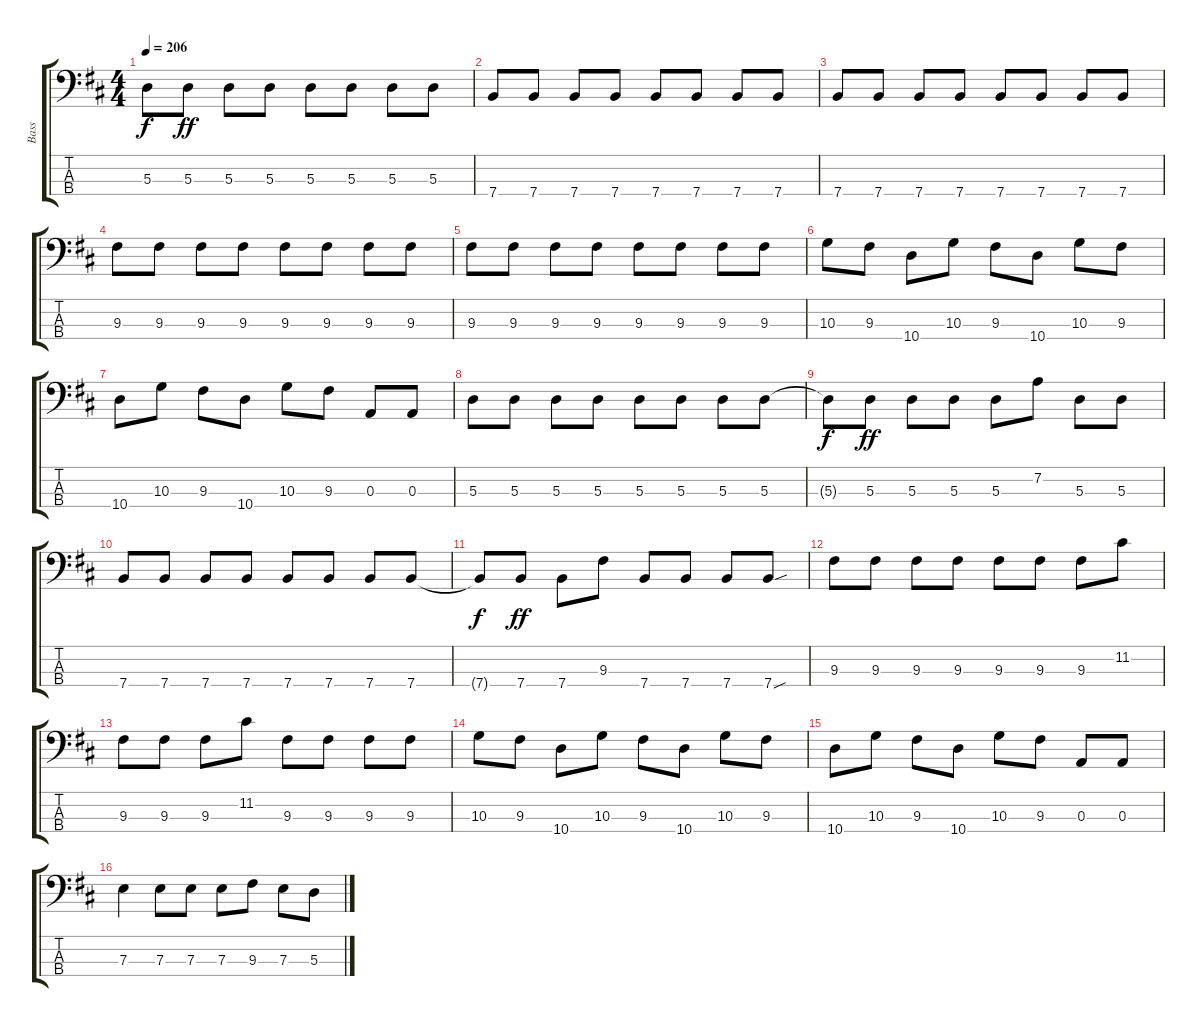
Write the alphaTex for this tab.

\track ("Bass" "Bass") {instrument electricbasspick}
\staff {score tabs}
\tuning (G2 D2 A1 E1) {hide}
\ts (4 4)
\tempo 206
\clef f4
\ks d
5.3{t}.8{dy f} 5.3.8{dy ff} 5.3.8 5.3.8 5.3.8 5.3.8 5.3.8 5.3.8 |
7.4.8 7.4.8 7.4.8 7.4.8 7.4.8 7.4.8 7.4.8 7.4.8 |
7.4.8 7.4.8 7.4.8 7.4.8 7.4.8 7.4.8 7.4.8 7.4.8 |
9.3.8 9.3.8 9.3.8 9.3.8 9.3.8 9.3.8 9.3.8 9.3.8 |
9.3.8 9.3.8 9.3.8 9.3.8 9.3.8 9.3.8 9.3.8 9.3.8 |
10.3.8 9.3.8 10.4.8 10.3.8 9.3.8 10.4.8 10.3.8 9.3.8 |
10.4.8 10.3.8 9.3.8 10.4.8 10.3.8 9.3.8 0.3.8 0.3.8 |
5.3.8 5.3.8 5.3.8 5.3.8 5.3.8 5.3.8 5.3.8 5.3.8 |
5.3{t}.8{dy f} 5.3.8{dy ff} 5.3.8 5.3.8 5.3.8 7.2.8 5.3.8 5.3.8 |
7.4.8 7.4.8 7.4.8 7.4.8 7.4.8 7.4.8 7.4.8 7.4.8 |
7.4{t}.8{dy f} 7.4.8{dy ff} 7.4.8 9.3.8 7.4.8 7.4.8 7.4.8 7.4{sou}.8 |
9.3.8 9.3.8 9.3.8 9.3.8 9.3.8 9.3.8 9.3.8 11.2.8 |
9.3.8 9.3.8 9.3.8 11.2.8 9.3.8 9.3.8 9.3.8 9.3.8 |
10.3.8 9.3.8 10.4.8 10.3.8 9.3.8 10.4.8 10.3.8 9.3.8 |
10.4.8 10.3.8 9.3.8 10.4.8 10.3.8 9.3.8 0.3.8 0.3.8 |
7.3.4 7.3.8 7.3.8 7.3.8 9.3.8 7.3.8 5.3.8
